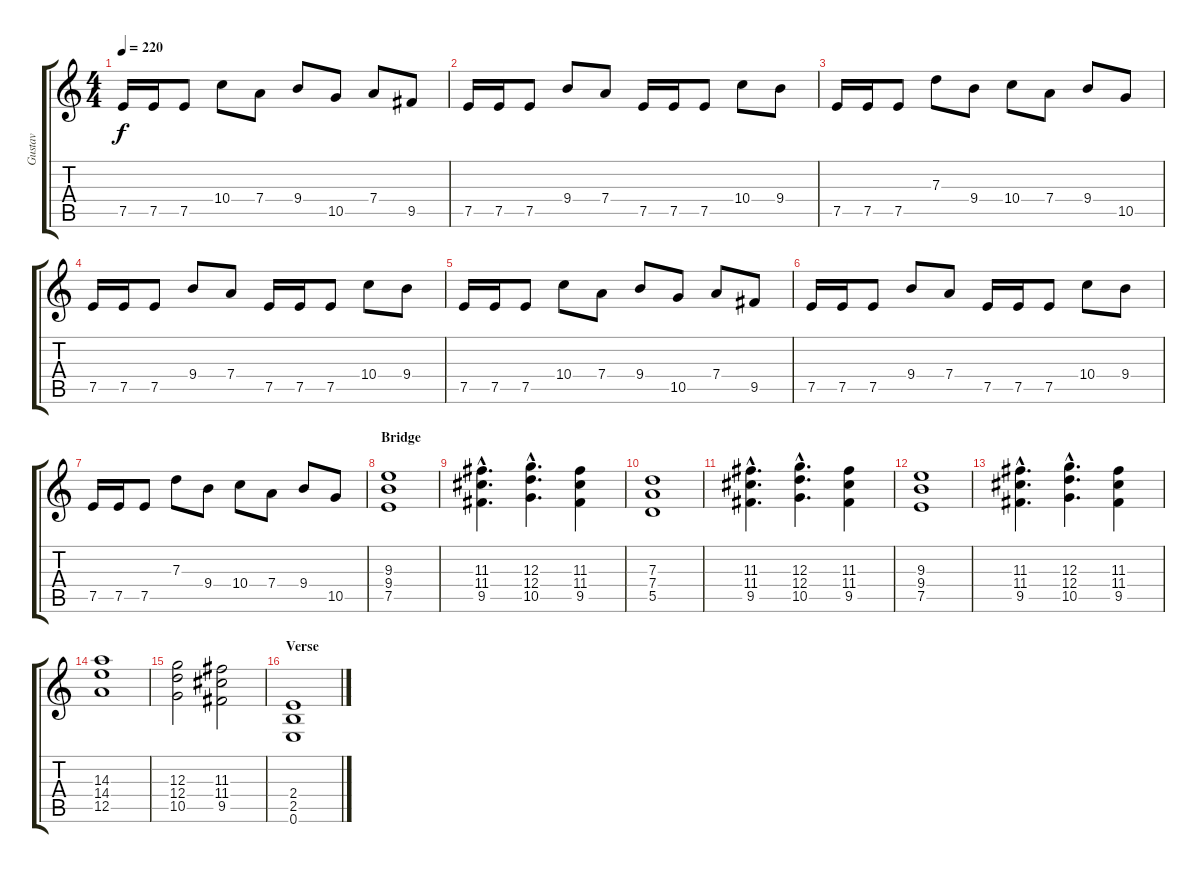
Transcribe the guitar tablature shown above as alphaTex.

\track ("Gustav" "Gustav") {instrument distortionguitar}
\staff {score tabs}
\tuning (E4 B3 G3 D3 A2 E2) {hide}
\ts (4 4)
\tempo 220
\clef g2
\ks c
7.5.16{dy f} 7.5.16 7.5.8 10.4.8 7.4.8 9.4.8 10.5.8 7.4.8 9.5.8 |
7.5.16 7.5.16 7.5.8 9.4.8 7.4.8 7.5.16 7.5.16 7.5.8 10.4.8 9.4.8 |
7.5.16 7.5.16 7.5.8 7.3.8 9.4.8 10.4.8 7.4.8 9.4.8 10.5.8 |
7.5.16 7.5.16 7.5.8 9.4.8 7.4.8 7.5.16 7.5.16 7.5.8 10.4.8 9.4.8 |
7.5.16 7.5.16 7.5.8 10.4.8 7.4.8 9.4.8 10.5.8 7.4.8 9.5.8 |
7.5.16 7.5.16 7.5.8 9.4.8 7.4.8 7.5.16 7.5.16 7.5.8 10.4.8 9.4.8 |
7.5.16 7.5.16 7.5.8 7.3.8 9.4.8 10.4.8 7.4.8 9.4.8 10.5.8 |
\section ("" "Bridge")
(9.3 9.4 7.5).1 |
(11.3{hac} 11.4{hac} 9.5{hac}).4{d} (12.3{hac} 12.4{hac} 10.5{hac}).4{d} (11.3 11.4 9.5).4 |
(7.3 7.4 5.5).1 |
(11.3{hac} 11.4{hac} 9.5{hac}).4{d} (12.3{hac} 12.4{hac} 10.5{hac}).4{d} (11.3 11.4 9.5).4 |
(9.3 9.4 7.5).1 |
(11.3{hac} 11.4{hac} 9.5{hac}).4{d} (12.3{hac} 12.4{hac} 10.5{hac}).4{d} (11.3 11.4 9.5).4 |
(14.3 14.4 12.5).1 |
(12.3 12.4 10.5).2 (11.3 11.4 9.5).2 |
\section ("" "Verse")
(2.4 2.5 0.6).1
